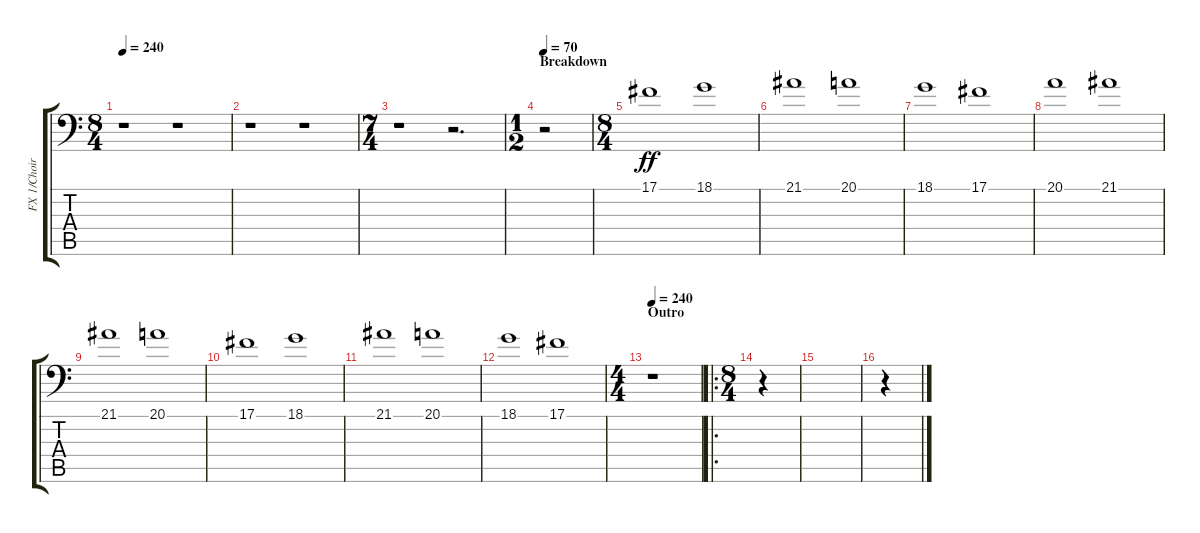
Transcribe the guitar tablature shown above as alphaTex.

\track ("FX 1/Choir 1" "FX 1/Choir") {instrument ocarina}
\staff {score tabs}
\tuning (Db3 Ab2 E2 B1 Gb1 B0) {hide}
\ts (8 4)
\tempo 240
\clef f4
\ks c
r.1{dy ff} r.1 |
r.1 r.1 |
\ts (7 4)
r.1 r.2{d} |
\ts (1 2)
\section ("" "Breakdown")
\tempo 70
r.2{balance 0 instrument choiraahs} |
\ts (8 4)
17.1.1 18.1.1 |
21.1.1 20.1.1 |
18.1.1 17.1.1 |
20.1.1 21.1.1 |
21.1.1 20.1.1 |
17.1.1 18.1.1 |
21.1.1 20.1.1 |
18.1.1 17.1.1 |
\ts (4 4)
\section ("" "Outro")
\tempo 240
r.1 |
\ro
\ts (8 4)
r.4 |
|
r.4
